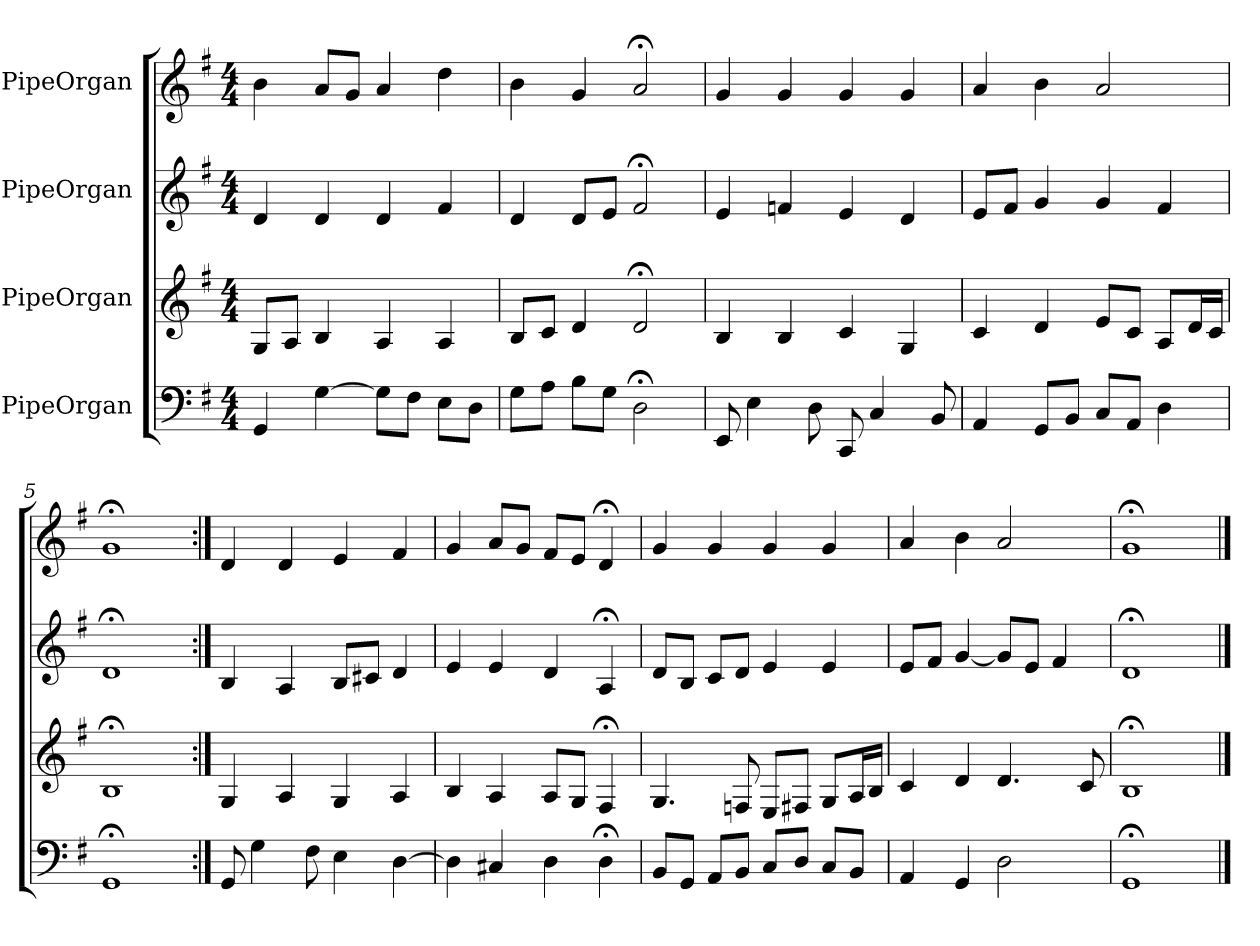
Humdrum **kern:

**kern	**kern	**kern	**kern
*part4	*part3	*part2	*part1
*staff4	*staff3	*staff2	*staff1
*I"PipeOrgan	*I"PipeOrgan	*I"PipeOrgan	*I"PipeOrgan
*k[f#]	*k[f#]	*k[f#]	*k[f#]
*G:	*G:	*G:	*G:
*M4/4	*M4/4	*M4/4	*M4/4
*MM60	*MM60	*MM60	*MM60
=1	=1	=1	=1
4GG	8GL	4d	4b
.	8AJ	.	.
[4G	4B	4d	8aL
.	.	.	8gJ
8GL]	4A	4d	4a
8F#J	.	.	.
8EL	4A	4f#	4dd
8DJ	.	.	.
=2	=2	=2	=2
8GL	8BL	4d	4b
8AJ	8cJ	.	.
8BL	4d	8dL	4g
8GJ	.	8eJ	.
2D;<	2d;<	2f#;<	2a;<
=3	=3	=3	=3
8EE	4B	4e	4g
4E	.	.	.
.	4B	4fn	4g
8D	.	.	.
8CC	4c	4e	4g
4C	.	.	.
.	4G	4d	4g
8BB	.	.	.
=4	=4	=4	=4
4AA	4c	8eL	4a
.	.	8f#J	.
8GGL	4d	4g	4b
8BBJ	.	.	.
8CL	8eL	4g	2a
8AAJ	8cJ	.	.
4D	8AL	4f#	.
.	16dL	.	.
.	16cJJ	.	.
=5	=5	=5	=5
1GG;<	1B;<	1d;<	1g;<
=6:|!	=6:|!	=6:|!	=6:|!
8GG	4G	4B	4d
4G	.	.	.
.	4A	4A	4d
8F#	.	.	.
4E	4G	8BL	4e
.	.	8c#XJ	.
[4D	4A	4d	4f#
=7	=7	=7	=7
4D]	4B	4e	4g
4C#X	4A	4e	8aL
.	.	.	8gJ
4D	8AL	4d	8f#L
.	8GJ	.	8eJ
4D;<	4F#;<	4A;<	4d;<
=8	=8	=8	=8
8BBL	4.G	8dL	4g
8GGJ	.	8BJ	.
8AAL	.	8cL	4g
8BBJ	8Fn	8dJ	.
8CL	8EL	4e	4g
8DJ	8F#XJ	.	.
8CL	8GL	4e	4g
8BBJ	16AL	.	.
.	16BJJ	.	.
=9	=9	=9	=9
4AA	4c	8eL	4a
.	.	8f#J	.
4GG	4d	[4g	4b
2D	4.d	8gL]	2a
.	.	8eJ	.
.	.	4f#	.
.	8c	.	.
=10	=10	=10	=10
1GG;<	1B;<	1d;<	1g;<
==	==	==	==
*-	*-	*-	*-
